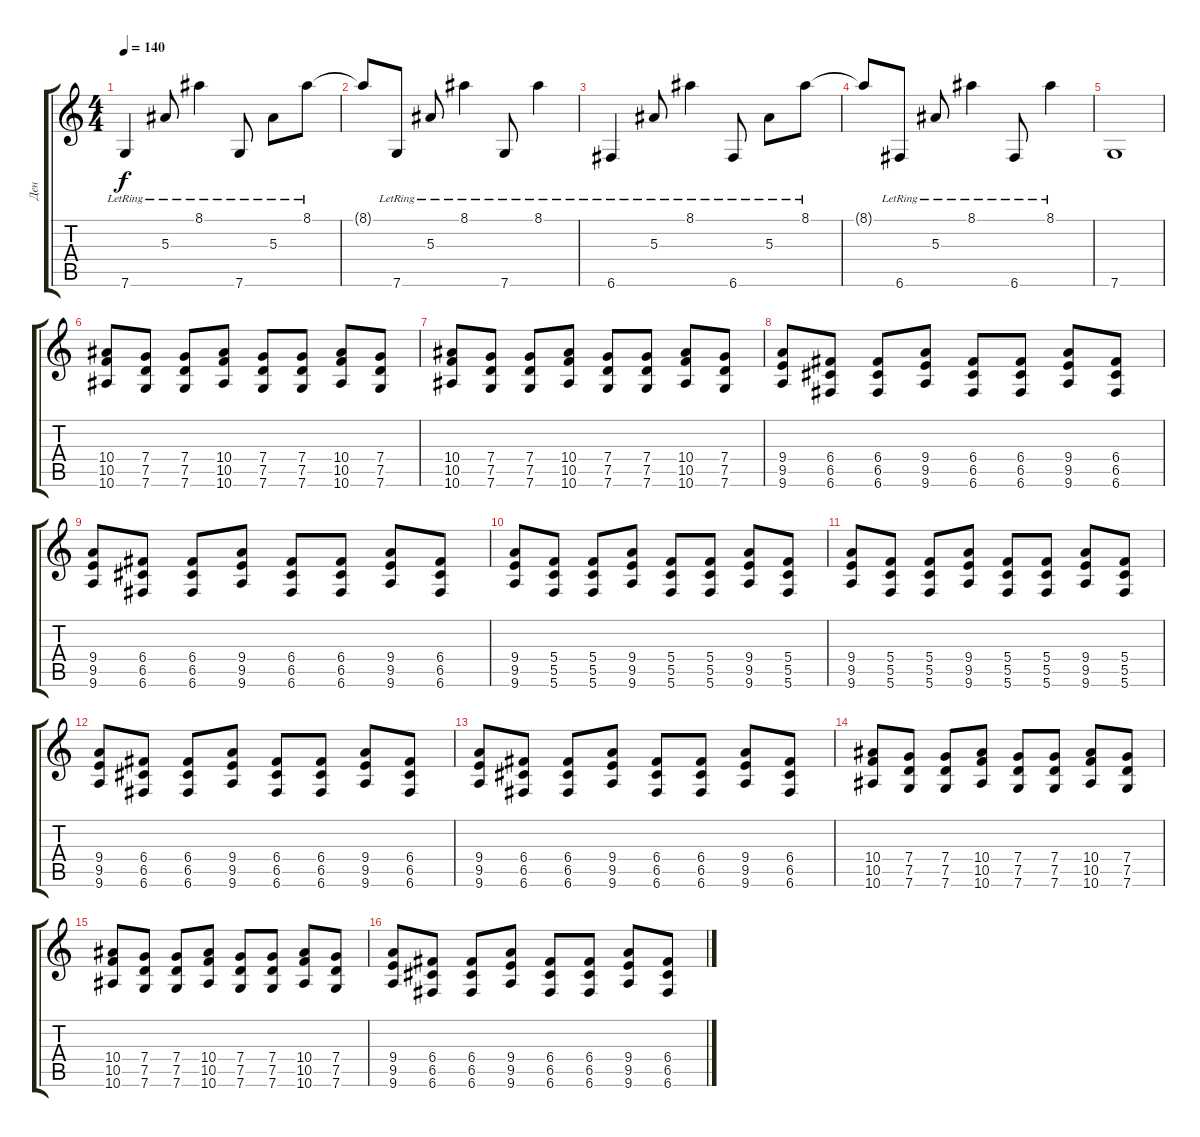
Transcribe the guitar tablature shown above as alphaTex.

\track ("Ден" "Ден") {instrument electricguitarclean}
\staff {score tabs}
\tuning (D4 A3 F3 C3 G2 C2) {hide}
\ts (4 4)
\tempo 140
\clef g2
\ks c
7.6{lr}.4{dy f} 5.3{lr}.8 8.1{lr}.4 7.6{lr}.8 5.3{lr}.8 8.1{lr}.8 |
8.1{t}.8 7.6{lr}.8 5.3{lr}.8 8.1{lr}.4 7.6{lr}.8 8.1{lr}.4 |
6.6{lr}.4 5.3{lr}.8 8.1{lr}.4 6.6{lr}.8 5.3{lr}.8 8.1{lr}.8 |
8.1{t}.8 6.6{lr}.8 5.3{lr}.8 8.1{lr}.4 6.6{lr}.8 8.1{lr}.4 |
7.6.1 |
(10.4 10.5 10.6).8{instrument overdrivenguitar} (7.4 7.5 7.6).8 (7.4 7.5 7.6).8 (10.4 10.5 10.6).8 (7.4 7.5 7.6).8 (7.4 7.5 7.6).8 (10.4 10.5 10.6).8 (7.4 7.5 7.6).8 |
(10.4 10.5 10.6).8 (7.4 7.5 7.6).8 (7.4 7.5 7.6).8 (10.4 10.5 10.6).8 (7.4 7.5 7.6).8 (7.4 7.5 7.6).8 (10.4 10.5 10.6).8 (7.4 7.5 7.6).8 |
(9.4 9.5 9.6).8 (6.4 6.5 6.6).8 (6.4 6.5 6.6).8 (9.4 9.5 9.6).8 (6.4 6.5 6.6).8 (6.4 6.5 6.6).8 (9.4 9.5 9.6).8 (6.4 6.5 6.6).8 |
(9.4 9.5 9.6).8 (6.4 6.5 6.6).8 (6.4 6.5 6.6).8 (9.4 9.5 9.6).8 (6.4 6.5 6.6).8 (6.4 6.5 6.6).8 (9.4 9.5 9.6).8 (6.4 6.5 6.6).8 |
(9.4 9.5 9.6).8 (5.4 5.5 5.6).8 (5.4 5.5 5.6).8 (9.4 9.5 9.6).8 (5.4 5.5 5.6).8 (5.4 5.5 5.6).8 (9.4 9.5 9.6).8 (5.4 5.5 5.6).8 |
(9.4 9.5 9.6).8 (5.4 5.5 5.6).8 (5.4 5.5 5.6).8 (9.4 9.5 9.6).8 (5.4 5.5 5.6).8 (5.4 5.5 5.6).8 (9.4 9.5 9.6).8 (5.4 5.5 5.6).8 |
(9.4 9.5 9.6).8 (6.4 6.5 6.6).8 (6.4 6.5 6.6).8 (9.4 9.5 9.6).8 (6.4 6.5 6.6).8 (6.4 6.5 6.6).8 (9.4 9.5 9.6).8 (6.4 6.5 6.6).8 |
(9.4 9.5 9.6).8 (6.4 6.5 6.6).8 (6.4 6.5 6.6).8 (9.4 9.5 9.6).8 (6.4 6.5 6.6).8 (6.4 6.5 6.6).8 (9.4 9.5 9.6).8 (6.4 6.5 6.6).8 |
(10.4 10.5 10.6).8{instrument overdrivenguitar} (7.4 7.5 7.6).8 (7.4 7.5 7.6).8 (10.4 10.5 10.6).8 (7.4 7.5 7.6).8 (7.4 7.5 7.6).8 (10.4 10.5 10.6).8 (7.4 7.5 7.6).8 |
(10.4 10.5 10.6).8 (7.4 7.5 7.6).8 (7.4 7.5 7.6).8 (10.4 10.5 10.6).8 (7.4 7.5 7.6).8 (7.4 7.5 7.6).8 (10.4 10.5 10.6).8 (7.4 7.5 7.6).8 |
(9.4 9.5 9.6).8 (6.4 6.5 6.6).8 (6.4 6.5 6.6).8 (9.4 9.5 9.6).8 (6.4 6.5 6.6).8 (6.4 6.5 6.6).8 (9.4 9.5 9.6).8 (6.4 6.5 6.6).8
